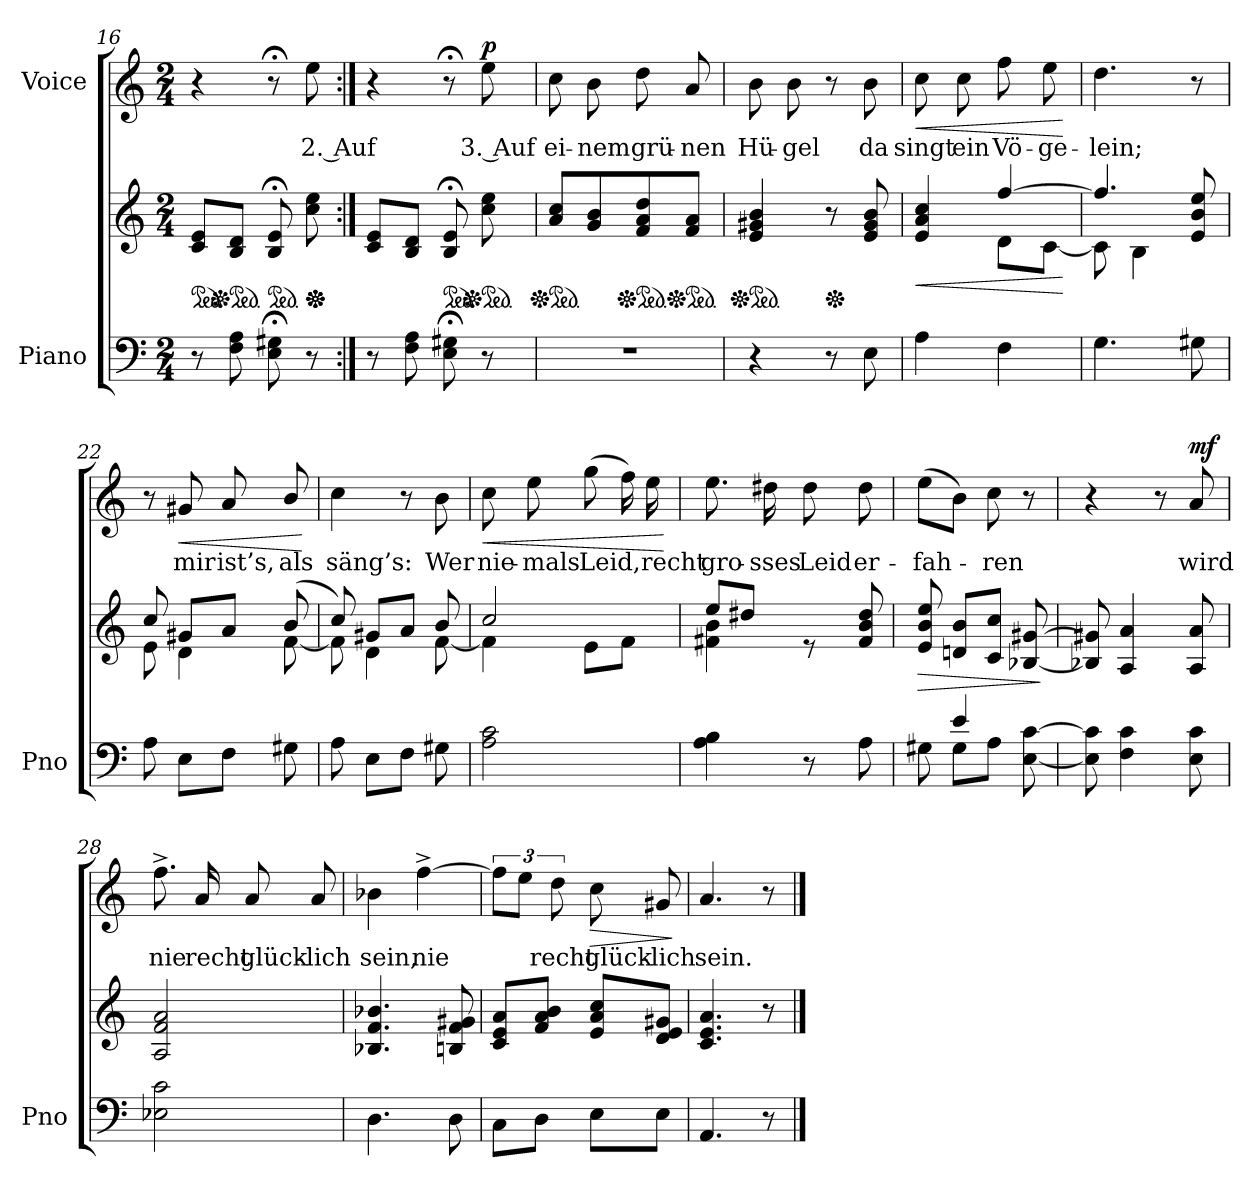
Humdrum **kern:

**kern	**kern	**dynam	**kern	**text	**dynam
*part2	*part2	*part2	*part1	*part1	*part1
*staff3	*staff2	*staff2/3	*staff1	*staff1	*staff1
*I"Piano	*	*	*I"Voice	*	*
*I'Pno	*	*	*	*	*
*clefF4	*clefG2	*	*clefG2	*	*
*k[]	*k[]	*	*k[]	*	*
*M2/4	*M2/4	*	*M2/4	*	*
*MM56	*MM56	*	*MM56	*	*
*	*ped	*	*	*	*
=16	=16	=16	=16	=16	=16
8r	8c/ 8e/L	.	4r	.	.
*	*Xped	*	*	*	*
*	*ped	*	*	*	*
8F\ 8A\	8B/ 8d/J	.	.	.	.
*	*ped	*	*	*	*
8E\;< 8G#X\;<	8B/;< 8e/;<	.	8r;<	.	.
*	*Xped	*	*	*	*
*	*Xped	*	*	*	*
*	*	*	*MM66	*	*
!	!	!	!	!LO:LY:b	!
8r	8cc\ 8ee\	.	8ee\	2. Auf	.
!!LO:PB:g=z
=17:|!	=17:|!	=17:|!	=17:|!	=17:|!	=17:|!
*	*	*	*MM56	*	*
8r	8c/ 8e/L	.	4r	.	.
8F\ 8A\	8B/ 8d/J	.	.	.	.
*	*ped	*	*	*	*
8E\;< 8G#X\;<	8B/;< 8e/;<	.	8r;<	.	.
*	*Xped	*	*	*	*
*	*ped	*	*	*	*
*	*	*	*MM66	*	*
!	!	!	!	!LO:LY:b	!LO:DY:a
8r	8cc\ 8ee\	.	8ee\	3. Auf	p
=18	=18	=18	=18	=18	=18
*	*Xped	*	*	*	*
*	*ped	*	*	*	*
!	!	!	!	!LO:LY:b	!
2r	8a/ 8cc/L	.	8cc\	ei-	.
!	!	!	!	!LO:LY:b	!
.	8g/ 8b/	.	8b\	-nem	.
*	*Xped	*	*	*	*
*	*ped	*	*	*	*
!	!	!	!	!LO:LY:b	!
.	8f/ 8a/ 8dd/	.	8dd\	grü-	.
*	*Xped	*	*	*	*
*	*ped	*	*	*	*
!	!	!	!	!LO:LY:b	!
.	8f/ 8a/J	.	8a/	-nen	.
=19	=19	=19	=19	=19	=19
*	*Xped	*	*	*	*
*	*ped	*	*	*	*
!	!	!	!	!LO:LY:b	!
4r	4e/ 4g#X/ 4b/	.	8b\	Hü-	.
!	!	!	!	!LO:LY:b	!
.	.	.	8b\	-gel	.
*	*Xped	*	*	*	*
8r	8r	.	8r	.	.
!	!	!	!	!LO:LY:b	!
8E\	8e/ 8g#/ 8b/	.	8b\	da	.
=20	=20	=20	=20	=20	=20
!	!	!LO:HP:b	!	!LO:LY:b	!LO:HP:b
*	*^	*	*	*	*
4A\	4e/ 4a/ 4cc/	4ryy	<	8cc\	singt	<
!	!	!	!	!	!LO:LY:b	!
.	.	.	.	8cc\	ein	.
!	!	!	!	!	!LO:LY:b	!
4F\	[4ff/	8d\L	.	8ff\	Vö-	.
!	!	!	!	!	!LO:LY:b	!
.	.	[8c\J	.	8ee\	-ge-	.
*	*v	*v	*	*	*	*
.	.	[	.	.	[
=21	=21	=21	=21	=21	=21
*	*^	*	*	*	*
!	!	!	!	!	!LO:LY:b	!
4.G\	4.ff/]	8c\]	.	4.dd\	-lein;	.
.	.	4B\	.	.	.	.
8G#X\	8e/ 8b/ 8ee/	8ryy	.	8r	.	.
!!LO:LB:g=z
=22	=22	=22	=22	=22	=22	=22
8A\	8cc/	8e\	.	8r	.	.
!	!	!	!	!	!LO:LY:b	!LO:HP:b
8E\L	8g#X/L	4d\	.	8g#X/	mir	<
!	!	!	!	!	!LO:LY:b	!
8F\J	8a/J	.	.	8a/	ist’s,	.
!	!	!	!	!	!LO:LY:b	!
8G#X\	(8b/	[8f\	.	8b/	als	.
*	*v	*v	*	*	*	*
.	.	.	.	.	[
=23	=23	=23	=23	=23	=23
*	*^	*	*	*	*
!	!	!	!	!	!LO:LY:b	!
8A\	8cc/)	8f\]	.	4cc\	säng’s:	.
8E\L	8g#X/L	4d\	.	.	.	.
8F\J	8a/J	.	.	8r	.	.
!	!	!	!	!	!LO:LY:b	!
8G#X\	8b/	[8f\	.	8b\	Wer	.
=24	=24	=24	=24	=24	=24	=24
!	!	!	!	!	!LO:LY:b	!LO:HP:b
2A\ 2c\	2cc/	4f\]	.	8cc\	nie-	<
!	!	!	!	!	!LO:LY:b	!
.	.	.	.	8ee\	-mals	.
!	!	!	!	!	!LO:LY:b	!
.	.	8e\L	.	(8gg\	Leid,	.
.	.	8f\J	.	16ff\)	.	.
!	!	!	!	!	!LO:LY:b	!
.	.	.	.	16ee\	recht	.
*	*v	*v	*	*	*	*
.	.	.	.	.	[
=25	=25	=25	=25	=25	=25
*	*^	*	*	*	*
!	!	!	!	!	!LO:LY:b	!
4A\ 4B\	8ee/L	4f#X\ 4b\	.	8.ee\	gro-	.
.	8dd#X/J	.	.	.	.	.
!	!	!	!	!	!LO:LY:b	!
.	.	.	.	16dd#X\	-sses	.
!	!	!	!	!	!LO:LY:b	!
8r	8re	4ryy	.	8dd#\	Leid	.
!	!	!	!	!	!LO:LY:b	!
8A\	8f#/ 8b/ 8dd#/	.	.	8dd#\	er-	.
*	*v	*v	*	*	*	*
=26	=26	=26	=26	=26	=26
*^	*	*	*	*	*
!	!	!	!LO:HP:b	!	!LO:LY:b	!
8G#X\	8ryy	8e/ 8b/ 8ee/	>	(8ee\L	-fah-	.
8G#\L	4e/	8dn/ 8b/L	.	8b\J)	.	.
!	!	!	!	!	!LO:LY:b	!
8A\J	.	8c/ 8cc/J	.	8cc\	ren	.
[8E\ [8c\	8ryy	[8B-X/ [8g#X/	.	8r	.	.
*v	*v	*	*	*	*	*
.	.	]	.	.	.
!!LO:LB:g=z
=27	=27	=27	=27	=27	=27
8E\] 8c\]	8B-X/] 8g#X/]	.	4r	.	.
4F\ 4c\	4A/ 4a/	.	.	.	.
.	.	.	8r	.	.
!	!	!	!	!LO:LY:b	!LO:DY:a
8E\ 8c\	8A/ 8a/	.	8a/	wird	mf
=28	=28	=28	=28	=28	=28
!	!	!	!	!LO:LY:b	!
2E-X\ 2c\	2A/ 2f/ 2a/	.	8.ff^\	nie	.
!	!	!	!	!LO:LY:b	!
.	.	.	16a/	recht	.
!	!	!	!	!LO:LY:b	!
.	.	.	8a/	glück-	.
!	!	!	!	!LO:LY:b	!
.	.	.	8a/	-lich	.
=29	=29	=29	=29	=29	=29
!	!	!	!	!LO:LY:b	!
4.D\	4.B-X/ 4.f/ 4.b-X/	.	4b-X\	sein,	.
*	*	*	*MM60	*	*
!	!	!	!	!LO:LY:b	!
.	.	.	[4ff^\	nie	.
8D\	8Bn/ 8f/ 8g#X/	.	.	.	.
=30	=30	=30	=30	=30	=30
8C\L	8c/ 8e/ 8a/L	.	12ff\L]	.	.
.	.	.	12ee\J	.	.
8D\J	8f/ 8a/ 8b/J	.	.	.	.
!	!	!	!	!LO:LY:b	!
.	.	.	12dd\	recht	.
*	*	*	*MM50	*	*
!	!	!	!	!LO:LY:b	!LO:HP:b
8E\L	8e/ 8a/ 8cc/L	.	8cc\	glück-	>
*	*	*	*MM45	*	*
!	!	!	!	!LO:LY:b	!
8E\J	8d/ 8e/ 8g#X/J	.	8g#X/	-lich	.
.	.	.	.	.	]
=31	=31	=31	=31	=31	=31
!	!	!	!	!LO:LY:b	!
4.AA/	4.c/ 4.e/ 4.a/	.	4.a/	sein.	.
8r	8r	.	8r	.	.
==	==	==	==	==	==
*-	*-	*-	*-	*-	*-
